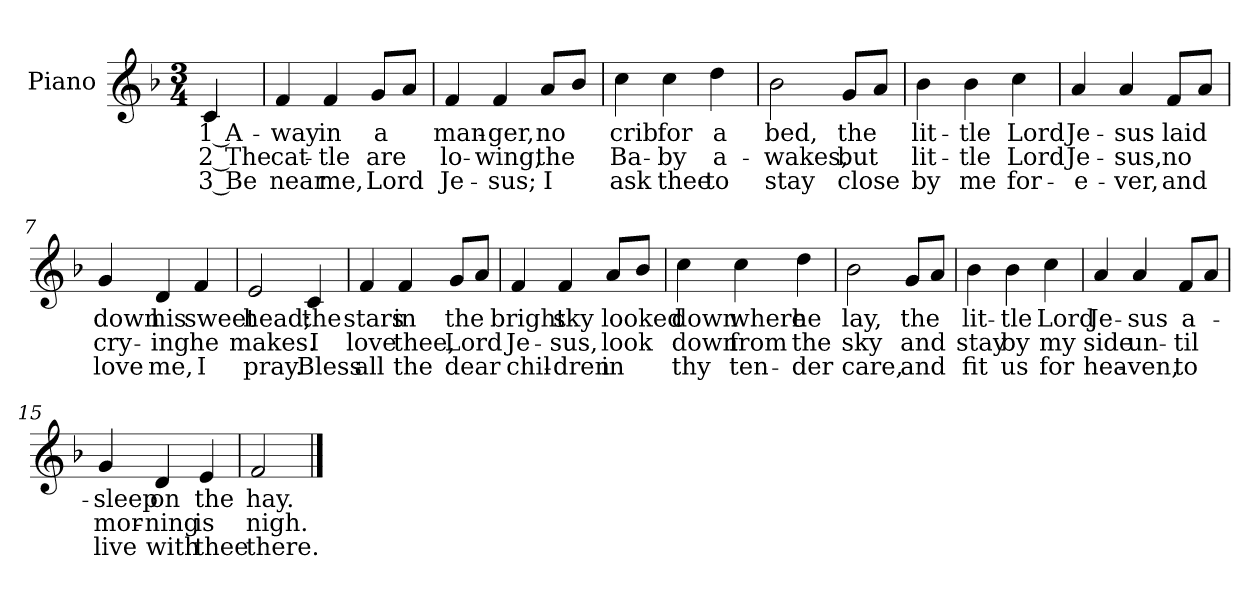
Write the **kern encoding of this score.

**kern	**text	**text	**text
*part1	*part1	*part1	*part1
*staff1	*staff1	*staff1	*staff1
*I"Piano	*	*	*
*I'Pno.	*	*	*
!!LO:PB:g=z
*clefG2	*	*	*
*k[b-]	*	*	*
*F:	*	*	*
*M3/4	*	*	*
=	=	=	=
!	!LO:LY:b:color=#000000	!LO:LY:b:color=#000000	!LO:LY:b:color=#000000
4ci/	1 A-	2 The	3 Be
=1	=1	=1	=1
!	!LO:LY:b:color=#000000	!LO:LY:b:color=#000000	!LO:LY:b:color=#000000
4fi/	-way	cat-	near
!	!LO:LY:b:color=#000000	!LO:LY:b:color=#000000	!LO:LY:b:color=#000000
4fi/	in	-tle	me,
!	!LO:LY:b:color=#000000	!LO:LY:b:color=#000000	!LO:LY:b:color=#000000
8gi/L	a	are	Lord
8ai/J	.	.	.
=2	=2	=2	=2
!	!LO:LY:b:color=#000000	!LO:LY:b:color=#000000	!LO:LY:b:color=#000000
4fi/	man-	lo-	Je-
!	!LO:LY:b:color=#000000	!LO:LY:b:color=#000000	!LO:LY:b:color=#000000
4fi/	-ger,	-wing,	-sus;
!	!LO:LY:b:color=#000000	!LO:LY:b:color=#000000	!LO:LY:b:color=#000000
8ai/L	no	the	I
8b-i/J	.	.	.
=3	=3	=3	=3
!	!LO:LY:b:color=#000000	!LO:LY:b:color=#000000	!LO:LY:b:color=#000000
4cci\	crib	Ba-	ask
!	!LO:LY:b:color=#000000	!LO:LY:b:color=#000000	!LO:LY:b:color=#000000
4cci\	for	-by	thee
!	!LO:LY:b:color=#000000	!LO:LY:b:color=#000000	!LO:LY:b:color=#000000
4ddi\	a	a-	to
=4	=4	=4	=4
!	!LO:LY:b:color=#000000	!LO:LY:b:color=#000000	!LO:LY:b:color=#000000
2b-i\	bed,	-wakes,	stay
!	!LO:LY:b:color=#000000	!LO:LY:b:color=#000000	!LO:LY:b:color=#000000
8gi/L	the	but	close
8ai/J	.	.	.
!!LO:LB:g=z
=5	=5	=5	=5
!	!LO:LY:b:color=#000000	!LO:LY:b:color=#000000	!LO:LY:b:color=#000000
4b-i\	lit-	lit-	by
!	!LO:LY:b:color=#000000	!LO:LY:b:color=#000000	!LO:LY:b:color=#000000
4b-i\	-tle	-tle	me
!	!LO:LY:b:color=#000000	!LO:LY:b:color=#000000	!LO:LY:b:color=#000000
4cci\	Lord	Lord	for-
=6	=6	=6	=6
!	!LO:LY:b:color=#000000	!LO:LY:b:color=#000000	!LO:LY:b:color=#000000
4ai/	Je-	Je-	-e-
!	!LO:LY:b:color=#000000	!LO:LY:b:color=#000000	!LO:LY:b:color=#000000
4ai/	-sus	-sus,	-ver,
!	!LO:LY:b:color=#000000	!LO:LY:b:color=#000000	!LO:LY:b:color=#000000
8fi/L	laid	no	and
8ai/J	.	.	.
=7	=7	=7	=7
!	!LO:LY:b:color=#000000	!LO:LY:b:color=#000000	!LO:LY:b:color=#000000
4gi/	down	cry-	love
!	!LO:LY:b:color=#000000	!LO:LY:b:color=#000000	!LO:LY:b:color=#000000
4di/	his	-ing	me,
!	!LO:LY:b:color=#000000	!LO:LY:b:color=#000000	!LO:LY:b:color=#000000
4fi/	sweet	he	I
=8	=8	=8	=8
!	!LO:LY:b:color=#000000	!LO:LY:b:color=#000000	!LO:LY:b:color=#000000
2ei/	head;	makes.	pray.
!	!LO:LY:b:color=#000000	!LO:LY:b:color=#000000	!LO:LY:b:color=#000000
4ci/	the	I	Bless
=9	=9	=9	=9
!	!LO:LY:b:color=#000000	!LO:LY:b:color=#000000	!LO:LY:b:color=#000000
4fi/	stars	love	all
!	!LO:LY:b:color=#000000	!LO:LY:b:color=#000000	!LO:LY:b:color=#000000
4fi/	in	thee,	the
!	!LO:LY:b:color=#000000	!LO:LY:b:color=#000000	!LO:LY:b:color=#000000
8gi/L	the	Lord	dear
8ai/J	.	.	.
!!LO:LB:g=z
=10	=10	=10	=10
!	!LO:LY:b:color=#000000	!LO:LY:b:color=#000000	!LO:LY:b:color=#000000
4fi/	bright	Je-	chil-
!	!LO:LY:b:color=#000000	!LO:LY:b:color=#000000	!LO:LY:b:color=#000000
4fi/	sky	-sus,	-dren
!	!LO:LY:b:color=#000000	!LO:LY:b:color=#000000	!LO:LY:b:color=#000000
8ai/L	looked	look	in
8b-i/J	.	.	.
=11	=11	=11	=11
!	!LO:LY:b:color=#000000	!LO:LY:b:color=#000000	!LO:LY:b:color=#000000
4cci\	down	down	thy
!	!LO:LY:b:color=#000000	!LO:LY:b:color=#000000	!LO:LY:b:color=#000000
4cci\	where	from	ten-
!	!LO:LY:b:color=#000000	!LO:LY:b:color=#000000	!LO:LY:b:color=#000000
4ddi\	he	the	-der
=12	=12	=12	=12
!	!LO:LY:b:color=#000000	!LO:LY:b:color=#000000	!LO:LY:b:color=#000000
2b-i\	lay,	sky	care,
!	!LO:LY:b:color=#000000	!LO:LY:b:color=#000000	!LO:LY:b:color=#000000
8gi/L	the	and	and
8ai/J	.	.	.
!!LO:LB:g=z
=13	=13	=13	=13
!	!LO:LY:b:color=#000000	!LO:LY:b:color=#000000	!LO:LY:b:color=#000000
4b-i\	lit-	stay	fit
!	!LO:LY:b:color=#000000	!LO:LY:b:color=#000000	!LO:LY:b:color=#000000
4b-i\	-tle	by	us
!	!LO:LY:b:color=#000000	!LO:LY:b:color=#000000	!LO:LY:b:color=#000000
4cci\	Lord	my	for
=14	=14	=14	=14
!	!LO:LY:b:color=#000000	!LO:LY:b:color=#000000	!LO:LY:b:color=#000000
4ai/	Je-	side	hea-
!	!LO:LY:b:color=#000000	!LO:LY:b:color=#000000	!LO:LY:b:color=#000000
4ai/	-sus	un-	-ven,
!	!LO:LY:b:color=#000000	!LO:LY:b:color=#000000	!LO:LY:b:color=#000000
8fi/L	a-	-til	to
8ai/J	.	.	.
=15	=15	=15	=15
!	!LO:LY:b:color=#000000	!LO:LY:b:color=#000000	!LO:LY:b:color=#000000
4gi/	-sleep	mor-	live
!	!LO:LY:b:color=#000000	!LO:LY:b:color=#000000	!LO:LY:b:color=#000000
4di/	on	-ning	with
!	!LO:LY:b:color=#000000	!LO:LY:b:color=#000000	!LO:LY:b:color=#000000
4ei/	the	is	thee
=16	=16	=16	=16
!	!LO:LY:b:color=#000000	!LO:LY:b:color=#000000	!LO:LY:b:color=#000000
2fi/	hay.	nigh.	there.
==	==	==	==
*-	*-	*-	*-
